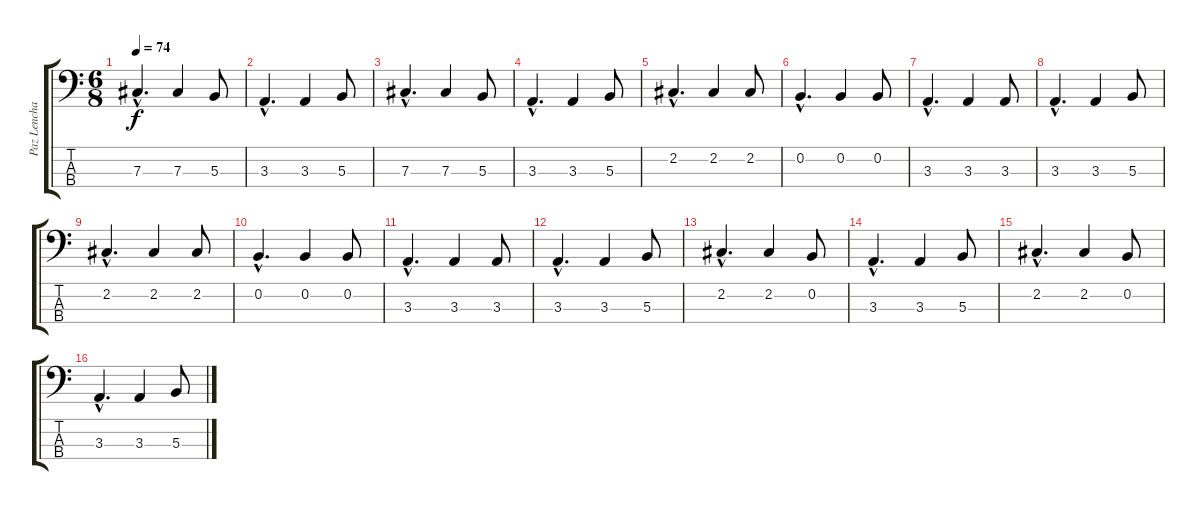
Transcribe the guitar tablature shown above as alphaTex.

\track ("Paz Lenchantin - Bass" "Paz Lencha") {instrument electricbasspick}
\staff {score tabs}
\tuning (E2 B1 Gb1 Db1) {hide}
\ts (6 8)
\tempo 74
\clef f4
\ks c
7.3{hac}.4{d dy f} 7.3.4 5.3.8 |
3.3{hac}.4{d} 3.3.4 5.3.8 |
7.3{hac}.4{d} 7.3.4 5.3.8 |
3.3{hac}.4{d} 3.3.4 5.3.8 |
2.2{hac}.4{d} 2.2.4 2.2.8 |
0.2{hac}.4{d} 0.2.4 0.2.8 |
3.3{hac}.4{d} 3.3.4 3.3.8 |
3.3{hac}.4{d} 3.3.4 5.3.8 |
2.2{hac}.4{d} 2.2.4 2.2.8 |
0.2{hac}.4{d} 0.2.4 0.2.8 |
3.3{hac}.4{d} 3.3.4 3.3.8 |
3.3{hac}.4{d} 3.3.4 5.3.8 |
2.2{hac}.4{d} 2.2.4 0.2.8 |
3.3{hac}.4{d} 3.3.4 5.3.8 |
2.2{hac}.4{d} 2.2.4 0.2.8 |
3.3{hac}.4{d} 3.3.4 5.3.8
